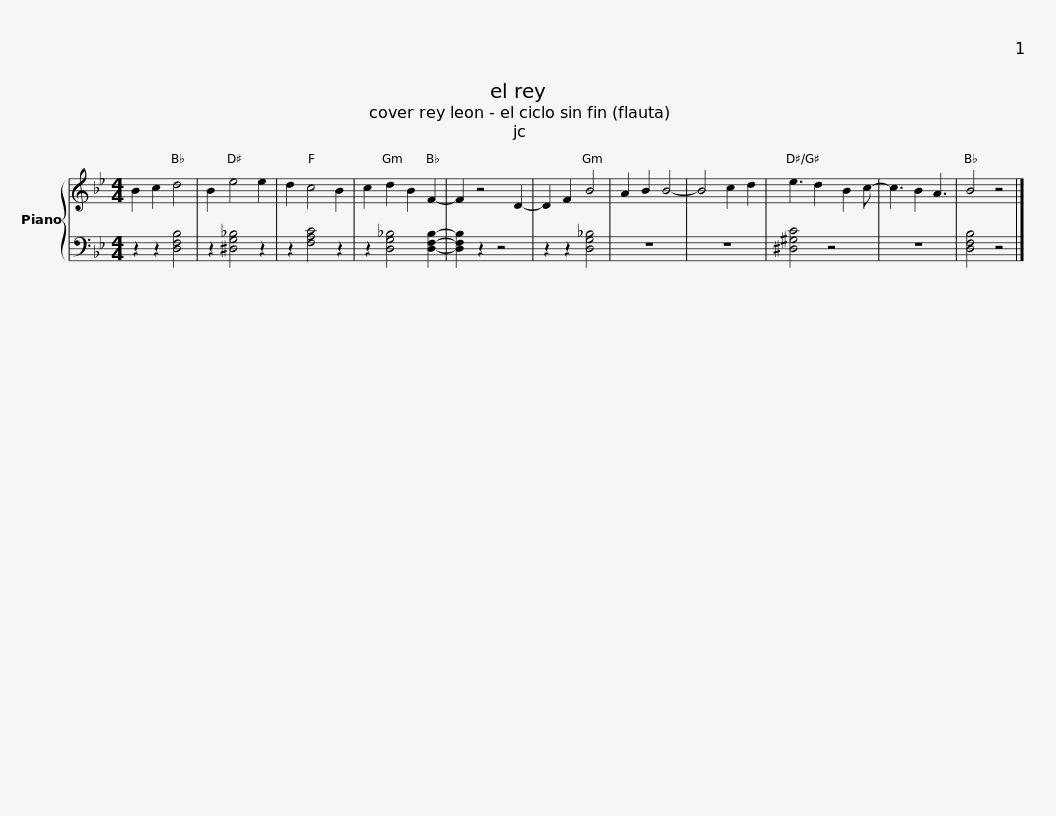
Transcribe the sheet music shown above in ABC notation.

X:1
%%score { 1 | 2 }
L:1/8
M:4/4
I:linebreak $
K:Bb
V:1 treble
V:2 bass
V:1
 B2 c2 d4 | B2 e4 e2 | d2 c4 B2 | c2 d2 B2 F2- |$ F2 z4 D2- | %5
 D2 F2 B4 | A2 B2 B4- | B4 c2 d2 |$ e3 d2 B2 c- | c3 B2 A3 | %10
 B4 z4 |] %11
V:2
 z2 z2 [D,F,B,]4 | z2 [^D,G,_B,]4 z2 | z2 [F,A,C]4 z2 | z2 [D,G,_B,]4 [D,F,B,]2- |$ [D,F,B,]2 z2 z4 | %5
 z2 z2 [D,G,_B,]4 | z8 | z8 |$ [^D,^G,C]4 z4 | z8 | %10
 [D,F,B,]4 z4 |] %11
